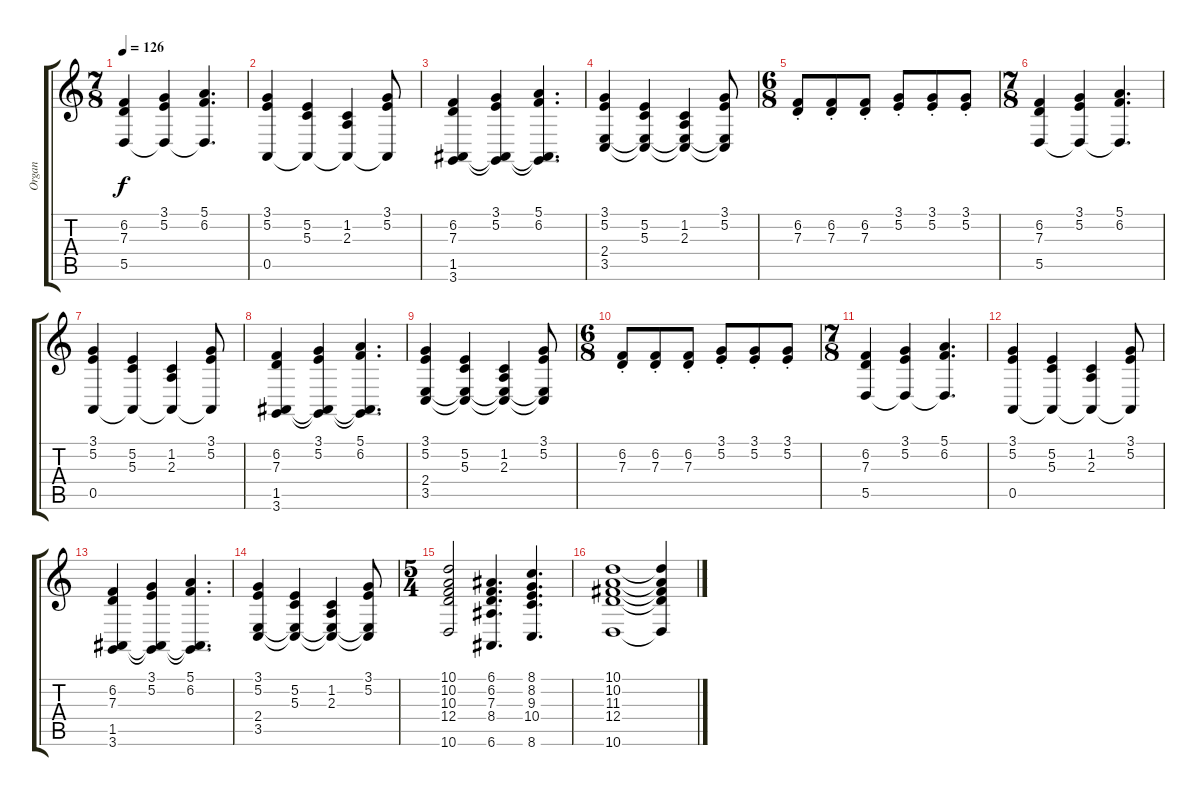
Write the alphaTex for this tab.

\track ("Organ" "Organ") {instrument drawbarorgan}
\staff {score tabs}
\tuning (E4 B3 G3 D3 A2 E2) {hide}
\ts (7 8)
\tempo 126
\clef g2
\ks c
(6.2 7.3 5.5).4{dy f} (3.1 5.2 5.5{t}).4 (5.1 6.2 5.5{t}).4{d} |
(3.1 5.2 0.5).4 (5.2 5.3 0.5{t}).4 (1.2 2.3 0.5{t}).4 (3.1 5.2 0.5{t}).8 |
(6.2 7.3 1.5 3.6).4 (3.1 5.2 1.5{t} 3.6{t}).4 (5.1 6.2 1.5{t} 3.6{t}).4{d} |
(3.1 5.2 2.4 3.5).4 (5.2 5.3 2.4{t} 3.5{t}).4 (1.2 2.3 2.4{t} 3.5{t}).4 (3.1 5.2 2.4{t} 3.5{t}).8 |
\ts (6 8)
(6.2{st} 7.3{st}).8 (6.2{st} 7.3{st}).8 (6.2{st} 7.3{st}).8 (3.1{st} 5.2{st}).8 (3.1{st} 5.2{st}).8 (3.1{st} 5.2{st}).8 |
\ts (7 8)
(6.2 7.3 5.5).4 (3.1 5.2 5.5{t}).4 (5.1 6.2 5.5{t}).4{d} |
(3.1 5.2 0.5).4 (5.2 5.3 0.5{t}).4 (1.2 2.3 0.5{t}).4 (3.1 5.2 0.5{t}).8 |
(6.2 7.3 1.5 3.6).4 (3.1 5.2 1.5{t} 3.6{t}).4 (5.1 6.2 1.5{t} 3.6{t}).4{d} |
(3.1 5.2 2.4 3.5).4 (5.2 5.3 2.4{t} 3.5{t}).4 (1.2 2.3 2.4{t} 3.5{t}).4 (3.1 5.2 2.4{t} 3.5{t}).8 |
\ts (6 8)
(6.2{st} 7.3{st}).8 (6.2{st} 7.3{st}).8 (6.2{st} 7.3{st}).8 (3.1{st} 5.2{st}).8 (3.1{st} 5.2{st}).8 (3.1{st} 5.2{st}).8 |
\ts (7 8)
(6.2 7.3 5.5).4 (3.1 5.2 5.5{t}).4 (5.1 6.2 5.5{t}).4{d} |
(3.1 5.2 0.5).4 (5.2 5.3 0.5{t}).4 (1.2 2.3 0.5{t}).4 (3.1 5.2 0.5{t}).8 |
(6.2 7.3 1.5 3.6).4 (3.1 5.2 1.5{t} 3.6{t}).4 (5.1 6.2 1.5{t} 3.6{t}).4{d} |
(3.1 5.2 2.4 3.5).4 (5.2 5.3 2.4{t} 3.5{t}).4 (1.2 2.3 2.4{t} 3.5{t}).4 (3.1 5.2 2.4{t} 3.5{t}).8 |
\ts (5 4)
(10.1 10.2 10.3 12.4 10.6).2 (6.1 6.2 7.3 8.4 6.6).4{d} (8.1 8.2 9.3 10.4 8.6).4{d} |
(10.1 10.2 11.3 12.4 10.6).1 (10.1{t} 10.2{t} 11.3{t} 12.4{t} 10.6{t}).4
